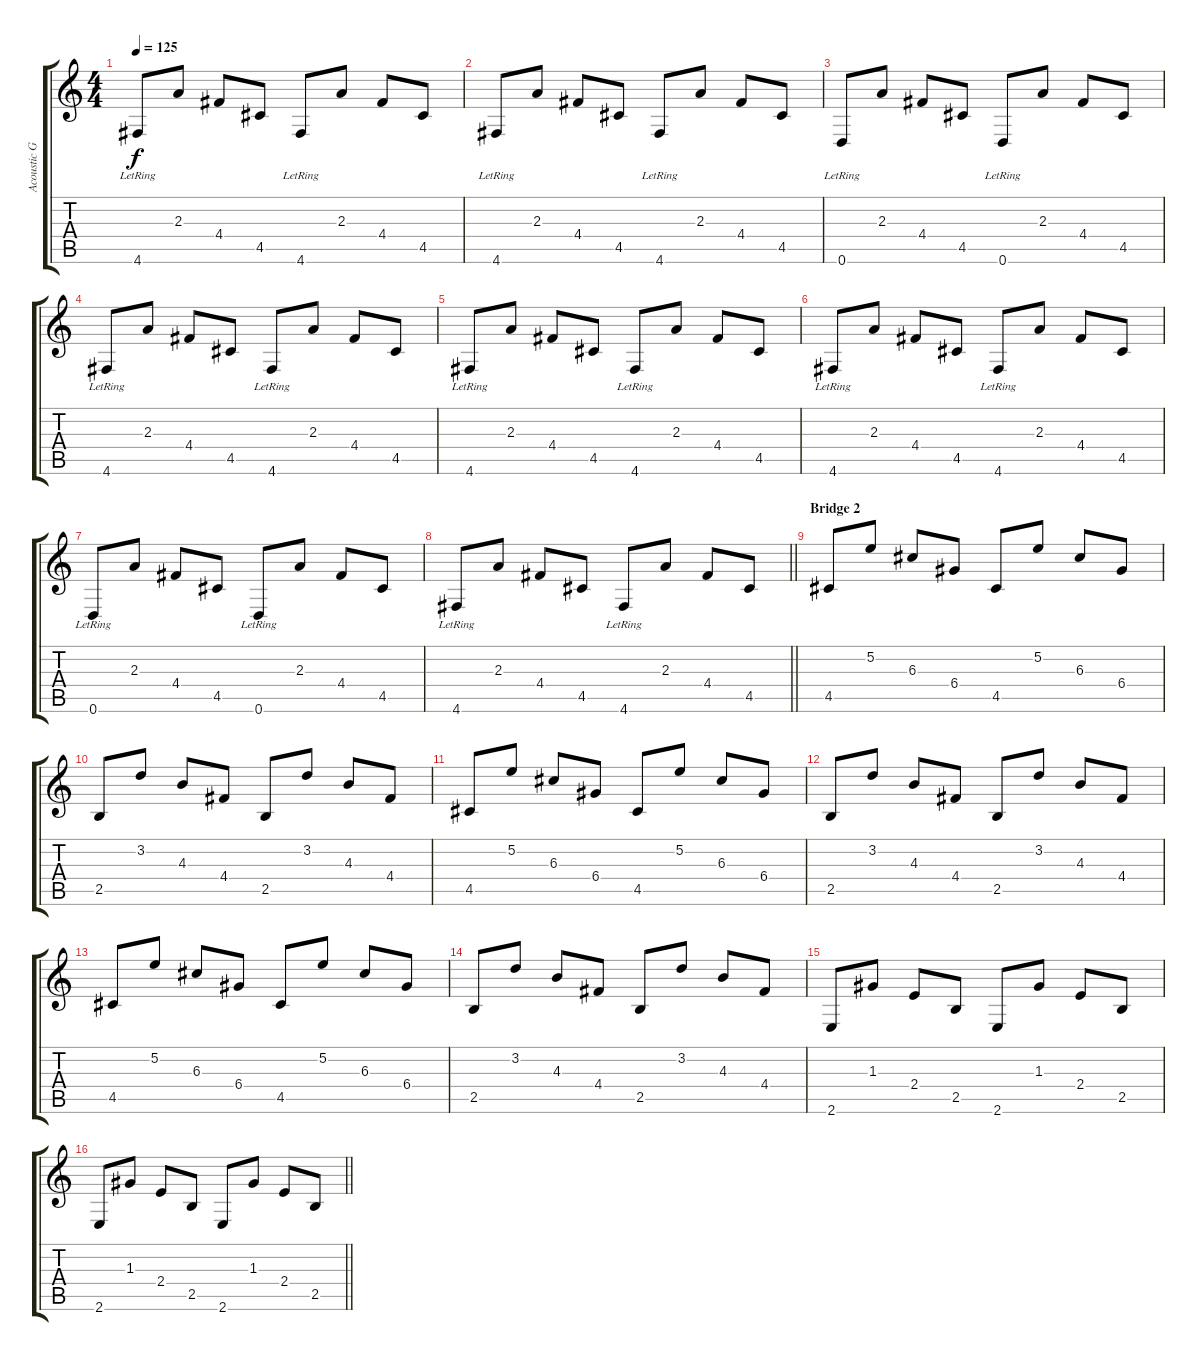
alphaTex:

\track ("Acoustic Guitar" "Acoustic G") {instrument acousticguitarsteel}
\staff {score tabs}
\tuning (E4 B3 G3 D3 A2 D2) {hide}
\ts (4 4)
\tempo 125
\clef g2
\ks c
4.6{lr}.8{dy f} 2.3.8 4.4.8 4.5.8 4.6{lr}.8 2.3.8 4.4.8 4.5.8 |
4.6{lr}.8 2.3.8 4.4.8 4.5.8 4.6{lr}.8 2.3.8 4.4.8 4.5.8 |
0.6{lr}.8 2.3.8 4.4.8 4.5.8 0.6{lr}.8 2.3.8 4.4.8 4.5.8 |
4.6{lr}.8 2.3.8 4.4.8 4.5.8 4.6{lr}.8 2.3.8 4.4.8 4.5.8 |
4.6{lr}.8 2.3.8 4.4.8 4.5.8 4.6{lr}.8 2.3.8 4.4.8 4.5.8 |
4.6{lr}.8 2.3.8 4.4.8 4.5.8 4.6{lr}.8 2.3.8 4.4.8 4.5.8 |
0.6{lr}.8 2.3.8 4.4.8 4.5.8 0.6{lr}.8 2.3.8 4.4.8 4.5.8 |
\barLineRight lightlight
4.6{lr}.8 2.3.8 4.4.8 4.5.8 4.6{lr}.8 2.3.8 4.4.8 4.5.8 |
\section ("" "Bridge 2")
4.5.8 5.2.8 6.3.8 6.4.8 4.5.8 5.2.8 6.3.8 6.4.8 |
2.5.8 3.2.8 4.3.8 4.4.8 2.5.8 3.2.8 4.3.8 4.4.8 |
4.5.8 5.2.8 6.3.8 6.4.8 4.5.8 5.2.8 6.3.8 6.4.8 |
2.5.8 3.2.8 4.3.8 4.4.8 2.5.8 3.2.8 4.3.8 4.4.8 |
4.5.8 5.2.8 6.3.8 6.4.8 4.5.8 5.2.8 6.3.8 6.4.8 |
2.5.8 3.2.8 4.3.8 4.4.8 2.5.8 3.2.8 4.3.8 4.4.8 |
2.6.8 1.3.8 2.4.8 2.5.8 2.6.8 1.3.8 2.4.8 2.5.8 |
\barLineRight lightlight
2.6.8 1.3.8 2.4.8 2.5.8 2.6.8 1.3.8 2.4.8 2.5.8
